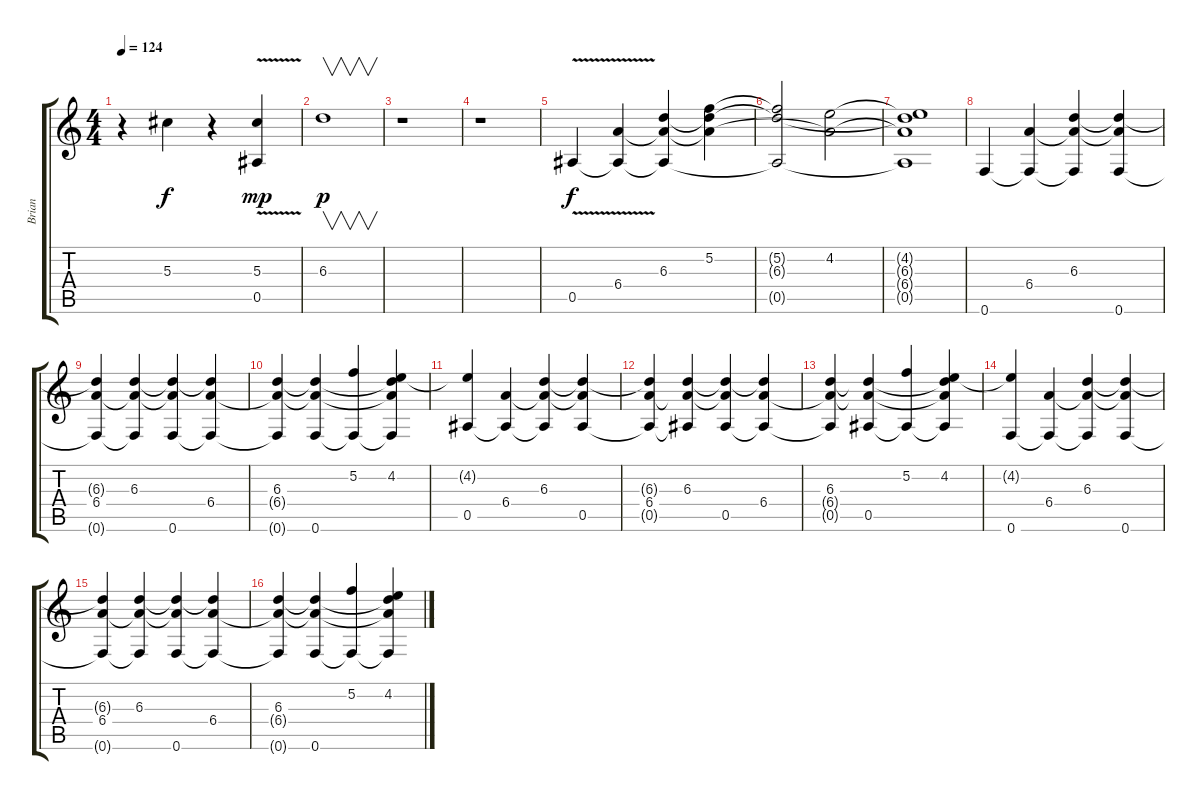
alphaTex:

\track ("Brian" "Brian") {instrument electricguitarclean}
\staff {score tabs}
\tuning (F4 C4 Ab3 Eb3 Bb2 F2) {hide}
\ts (4 4)
\tempo 124
\clef g2
\ks c
r.4{dy mp} 5.3{t}.4{dy f} r.4 (5.3{v} 0.5).4{dy mp} |
6.3.1{v dy p} |
r.1 |
r.1 |
0.5{v}.4{dy f} (6.4 0.5{t}).4 (6.3 6.4{t} 0.5{t}).4 (5.2 6.3{t} 6.4{t}).4 |
(5.2{t} 6.3{t} 0.5{t}).2 (4.2 6.4{t}).2 |
(4.2{t} 6.3{t} 6.4{t} 0.5{t}).1 |
0.6.4 (6.4 0.6{t}).4 (6.3 6.4{t} 0.6{t}).4 (6.3{t} 6.4{t} 0.6).4 |
(6.3{t} 6.4 0.6{t}).4 (6.3 6.4{t} 0.6{t}).4 (6.3{t} 6.4{t} 0.6).4 (6.3{t} 6.4 0.6{t}).4 |
(6.3 6.4{t} 0.6{t}).4 (6.3{t} 6.4{t} 0.6).4 (5.2 0.6{t}).4 (4.2 6.3{t} 6.4{t} 0.6{t}).4 |
(4.2{t} 0.5).4 (6.4 0.5{t}).4 (6.3 6.4{t} 0.5{t}).4 (6.3{t} 6.4{t} 0.5).4 |
(6.3{t} 6.4 0.5{t}).4 (6.3 6.4{t} 0.5{t}).4 (6.3{t} 6.4{t} 0.5).4 (6.3{t} 6.4 0.5{t}).4 |
(6.3 6.4{t} 0.5{t}).4 (6.3{t} 6.4{t} 0.5).4 (5.2 0.5{t}).4 (4.2 6.3{t} 6.4{t} 0.5{t}).4 |
(4.2{t} 0.6).4 (6.4 0.6{t}).4 (6.3 6.4{t} 0.6{t}).4 (6.3{t} 6.4{t} 0.6).4 |
(6.3{t} 6.4 0.6{t}).4 (6.3 6.4{t} 0.6{t}).4 (6.3{t} 6.4{t} 0.6).4 (6.3{t} 6.4 0.6{t}).4 |
(6.3 6.4{t} 0.6{t}).4 (6.3{t} 6.4{t} 0.6).4 (5.2 0.6{t}).4 (4.2 6.3{t} 6.4{t} 0.6{t}).4
